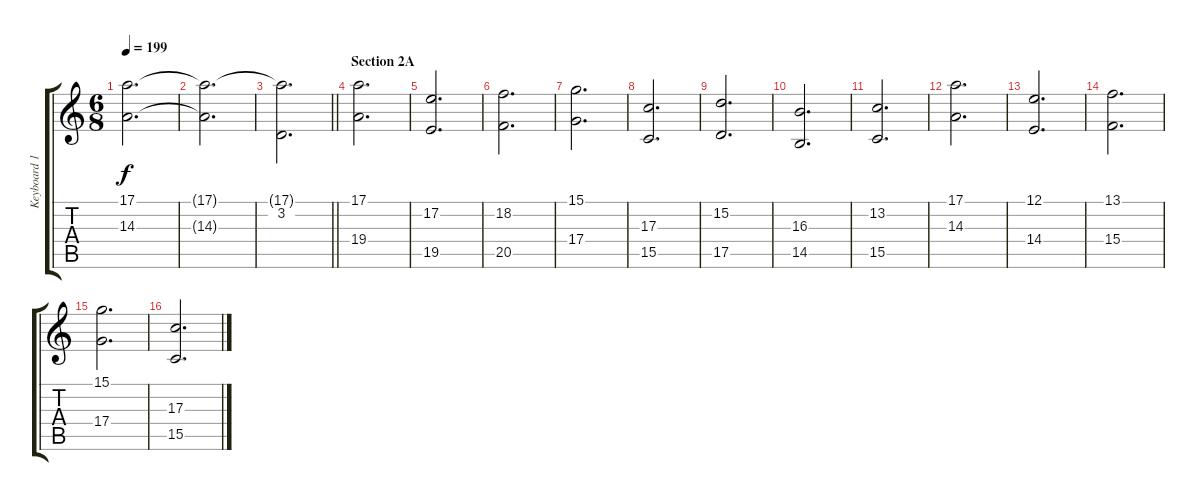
\track ("Keyboard 1" "Keyboard 1") {instrument stringensemble1}
\staff {score tabs}
\tuning (E4 B3 G3 D3 A2 E2) {hide}
\ts (6 8)
\tempo 199
\clef g2
\ks c
(17.1 14.3).2{d dy f} |
(17.1{t} 14.3{t}).2{d} |
\barLineRight lightlight
(17.1{t} 3.2{t}).2{d} |
\section ("" "Section 2A")
(17.1 19.4).2{d} |
(17.2 19.5).2{d} |
(18.2 20.5).2{d} |
(15.1 17.4).2{d} |
(17.3 15.5).2{d} |
(15.2 17.5).2{d} |
(16.3 14.5).2{d} |
(13.2 15.5).2{d} |
(17.1 14.3).2{d} |
(12.1 14.4).2{d} |
(13.1 15.4).2{d} |
(15.1 17.4).2{d} |
(17.3 15.5).2{d}
